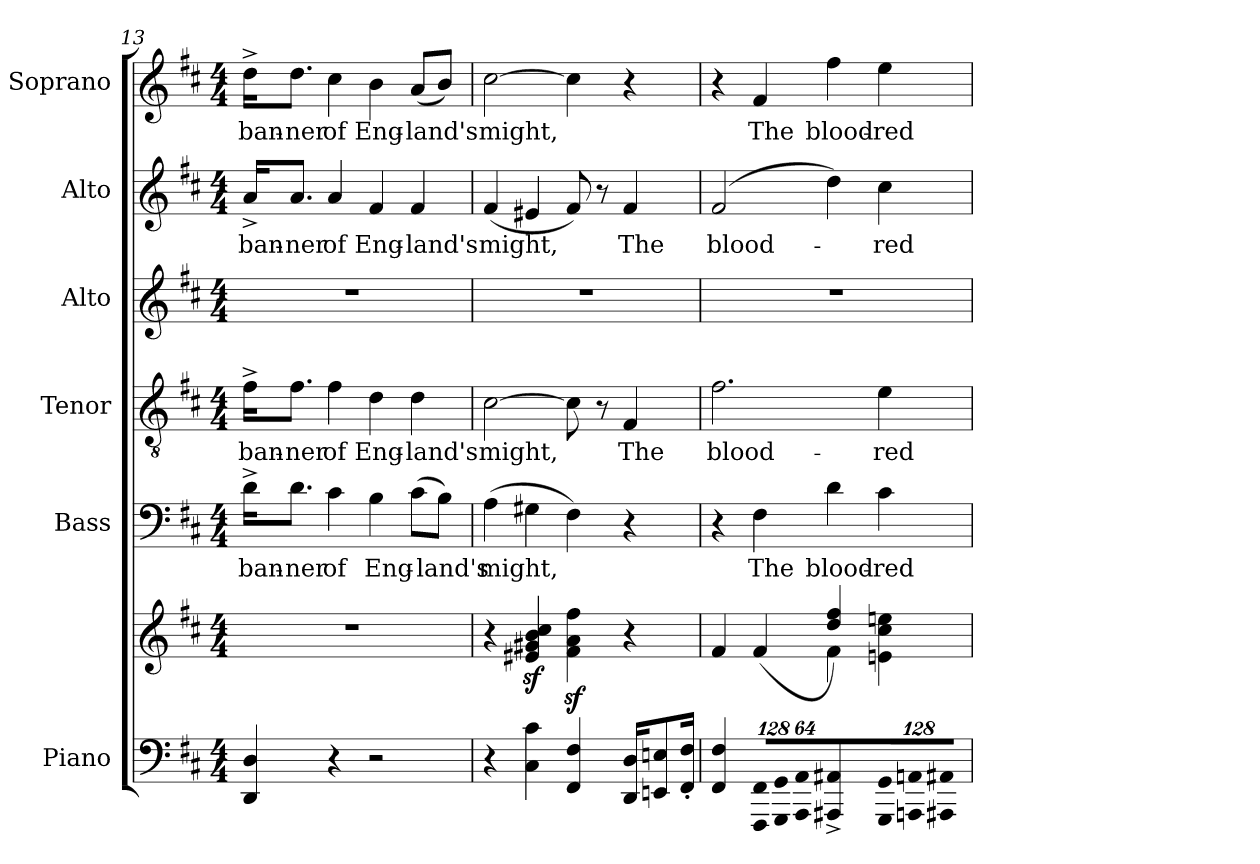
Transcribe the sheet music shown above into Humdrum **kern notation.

**kern	**kern	**kern	**text	**kern	**text	**kern	**kern	**text	**kern	**text
*part6	*part6	*part5	*part5	*part4	*part4	*part3	*part2	*part2	*part1	*part1
*staff7	*staff6	*staff5	*staff5	*staff4	*staff4	*staff3	*staff2	*staff2	*staff1	*staff1
*I"Piano	*	*I"Bass	*	*I"Tenor	*	*I"Alto	*I"Alto	*	*I"Soprano	*
*I'Pno.	*	*I'B.	*	*I'T.	*	*I'A.	*I'A.	*	*I'S.	*
*clefF4	*clefG2	*clefF4	*	*clefGv2	*	*clefG2	*clefG2	*	*clefG2	*
*	*	*	*	*ITrd7c12	*	*	*	*	*	*
*k[f#c#]	*k[f#c#]	*k[f#c#]	*	*k[f#c#]	*	*k[f#c#]	*k[f#c#]	*	*k[f#c#]	*
*D:	*D:	*D:	*	*D:	*	*D:	*D:	*	*D:	*
*M4/4	*M4/4	*M4/4	*	*M4/4	*	*M4/4	*M4/4	*	*M4/4	*
=13	=13	=13	=13	=13	=13	=13	=13	=13	=13	=13
!	!	!	!LO:LY:b:color=#000000	!	!	!	!	!	!	!
!	!	!	!	!	!LO:LY:b:color=#000000	!	!	!	!	!
!	!	!	!	!	!	!	!	!LO:LY:b:color=#000000	!	!
!	!	!	!	!	!	!	!	!	!	!LO:LY:b:color=#000000
4DDi/ 4Di	1r	16d^i\KL	ban-	16F#^i\KL	ban-	1r	16a^i/KL	ban-	16dd^i\KL	ban-
!	!	!	!LO:LY:b:color=#000000	!	!	!	!	!	!	!
!	!	!	!	!	!LO:LY:b:color=#000000	!	!	!	!	!
!	!	!	!	!	!	!	!	!LO:LY:b:color=#000000	!	!
!	!	!	!	!	!	!	!	!	!	!LO:LY:b:color=#000000
.	.	8.di\J	-ner	8.F#i\J	-ner	.	8.ai/J	-ner	8.ddi\J	-ner
!	!	!	!LO:LY:b:color=#000000	!	!	!	!	!	!	!
!	!	!	!	!	!LO:LY:b:color=#000000	!	!	!	!	!
!	!	!	!	!	!	!	!	!LO:LY:b:color=#000000	!	!
!	!	!	!	!	!	!	!	!	!	!LO:LY:b:color=#000000
4r	.	4c#i\	of	4F#i\	of	.	4ai/	of	4cc#i\	of
!	!	!	!LO:LY:b:color=#000000	!	!	!	!	!	!	!
!	!	!	!	!	!LO:LY:b:color=#000000	!	!	!	!	!
!	!	!	!	!	!	!	!	!LO:LY:b:color=#000000	!	!
!	!	!	!	!	!	!	!	!	!	!LO:LY:b:color=#000000
2r	.	4Bi\	Eng-	4Di\	Eng-	.	4f#i/	Eng-	4bi\	Eng-
!	!	!	!	!	!LO:LY:b:color=#000000	!	!	!	!	!
!	!	!	!	!	!	!	!	!LO:LY:b:color=#000000	!	!
!	!	!	!	!	!	!	!	!	!	!LO:LY:b:color=#000000
.	.	(8c#i\L	.	4Di\	-land's	.	4f#i/	-land's	(8ai/L	-land's
!	!	!	!LO:LY:b:color=#000000	!	!	!	!	!	!	!
.	.	8Bi\J)	-land's	.	.	.	.	.	8bi/J)	.
!!LO:PB:g=z
=14	=14	=14	=14	=14	=14	=14	=14	=14	=14	=14
!	!	!	!LO:LY:b:color=#000000	!	!	!	!	!	!	!
!	!	!	!	!	!LO:LY:b:color=#000000	!	!	!	!	!
!	!	!	!	!	!	!	!	!LO:LY:b:color=#000000	!	!
!	!	!	!	!	!	!	!	!	!	!LO:LY:b:color=#000000
4r	4r	(4Ai\	might,	[>2C#i\	might,	1r	(4f#i/	might,	[>2cc#i\	might,
4C#i\ 4c#i	4e#Xi/z 4g#Xiz 4biz 4cc#iz	4G#Xi\	.	.	.	.	4e#Xi/	.	.	.
4FF#i/ 4F#i	4f#i\z 4aiz 4ff#iz	4F#i\)	.	8C#i\]	.	.	8f#i/)	.	4cc#i\]	.
.	.	.	.	8r	.	.	8r	.	.	.
!	!	!	!	!	!LO:LY:b:color=#000000	!	!	!	!	!
!	!	!	!	!	!	!	!	!LO:LY:b:color=#000000	!	!
16DDi/ 16DiKL	4r	4r	.	4FF#i/	The	.	4f#i/	The	4r	.
8EEni/ 8Eni	.	.	.	.	.	.	.	.	.	.
16FF#i/' 16F#i'Jk	.	.	.	.	.	.	.	.	.	.
=15	=15	=15	=15	=15	=15	=15	=15	=15	=15	=15
*	*^	*	*	*	*	*	*	*	*	*
!	!	!	!	!	!	!LO:LY:b:color=#000000	!	!	!	!	!
!	!	!	!	!	!	!	!	!	!LO:LY:b:color=#000000	!	!
4FF#i/ 4F#i	4f#i/	2ryy	4r	.	2.F#i\	blood-	1r	(2f#i/	blood-	4r	.
*Xbrackettup	*	*	*	*	*	*	*	*	*	*	*
!LO:N:vis=8	!	!	!	!	!	!	!	!	!	!	!
!	!	!	!	!LO:LY:b:color=#000000	!	!	!	!	!	!	!
!	!	!	!	!	!	!	!	!	!	!	!LO:LY:b:color=#000000
1024%85FFF#i/ 1024%85FF#iL	(4f#i/	.	4F#i\	The	.	.	.	.	.	4f#i/	The
!LO:N:vis=8	!	!	!	!	!	!	!	!	!	!	!
1024%85GGGi/ 1024%85GGi	.	.	.	.	.	.	.	.	.	.	.
!LO:N:vis=8	!	!	!	!	!	!	!	!	!	!	!
512%43AAAi/ 512%43AAiJ	.	.	.	.	.	.	.	.	.	.	.
!	!	!	!	!LO:LY:b:color=#000000	!	!	!	!	!	!	!
!	!	!	!	!	!	!	!	!	!	!	!LO:LY:b:color=#000000
4AAA#Xi/^ 4AA#Xi^	4ddi/ 4ff#i)	4f#i\	4di\	blood-	.	.	.	4ddi\)	.	4ff#i\	blood-
!LO:N:vis=8	!	!	!	!	!	!	!	!	!	!	!
!	!	!	!	!LO:LY:b:color=#000000	!	!	!	!	!	!	!
!	!	!	!	!	!	!LO:LY:b:color=#000000	!	!	!	!	!
!	!	!	!	!	!	!	!	!	!LO:LY:b:color=#000000	!	!
!	!	!	!	!	!	!	!	!	!	!	!LO:LY:b:color=#000000
1024%85GGGi/ 1024%85GGiL	4eni\ 4cc#i 4eeni	4ryy	4c#i\	-red	4Ei\	-red	.	4cc#i\	-red	4eei\	-red
!LO:N:vis=8	!	!	!	!	!	!	!	!	!	!	!
1024%85AAAni/ 1024%85AAni	.	.	.	.	.	.	.	.	.	.	.
!LO:N:vis=8	!	!	!	!	!	!	!	!	!	!	!
512%43AAA#Xi/ 512%43AA#XiJ	.	.	.	.	.	.	.	.	.	.	.
*	*v	*v	*	*	*	*	*	*	*	*	*
=	=	=	=	=	=	=	=	=	=	=
*-	*-	*-	*-	*-	*-	*-	*-	*-	*-	*-
